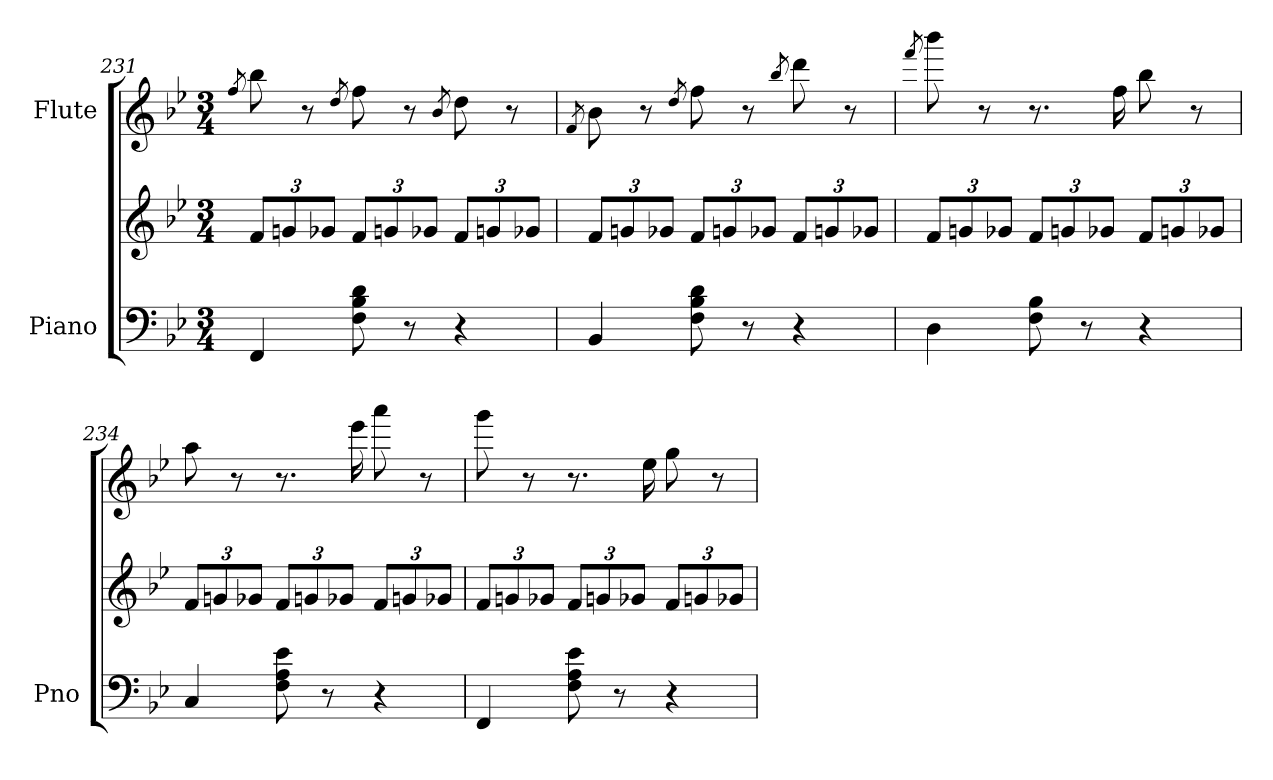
**kern	**kern	**kern
*part2	*part2	*part1
*staff3	*staff2	*staff1
*I"Piano	*	*I"Flute
*I'Pno	*	*
*clefF4	*clefG2	*clefG2
*k[b-e-]	*k[b-e-]	*k[b-e-]
*B-:	*B-:	*B-:
*M3/4	*M3/4	*M3/4
=231	=231	=231
.	.	8qff/
*	*Xbrackettup	*
4FF/	12f/L	8bb-\
.	12gni/	.
.	.	8r
.	12g-X/J	.
.	.	8qdd/
8F\ 8B-\ 8d\	12f/L	8ff\
.	12gn/	.
8r	.	8r
.	12g-X/J	.
.	.	8qb-/
4r	12f/L	8dd\
.	12gn/	.
.	.	8r
.	12g-X/J	.
=232	=232	=232
.	.	8qf/
4BB-/	12f/L	8b-\
.	12gni/	.
.	.	8r
.	12g-X/J	.
.	.	8qdd/
8F\ 8B-\ 8d\	12f/L	8ff\
.	12gn/	.
8r	.	8r
.	12g-X/J	.
.	.	8qbb-/
4r	12f/L	8ddd\
.	12gn/	.
.	.	8r
.	12g-X/J	.
!!LO:PB:g=z
=233	=233	=233
.	.	8qfff/
4D\	12f/L	8bbb-\
.	12gni/	.
.	.	8r
.	12g-X/J	.
8F\ 8B-\	12f/L	8.r
.	12gn/	.
8r	.	.
.	12g-X/J	.
.	.	16ff\
4r	12f/L	8bb-\
.	12gn/	.
.	.	8r
.	12g-X/J	.
=234	=234	=234
4C/	12f/L	8aa\
.	12gni/	.
.	.	8r
.	12g-X/J	.
8F\ 8A\ 8e-\	12f/L	8.r
.	12gn/	.
8r	.	.
.	12g-X/J	.
.	.	16eee-\
4r	12f/L	8aaa\
.	12gn/	.
.	.	8r
.	12g-X/J	.
!!LO:LB:g=z
=235	=235	=235
4FF/	12f/L	8ggg\
.	12gni/	.
.	.	8r
.	12g-X/J	.
8F\ 8A\ 8e-\	12f/L	8.r
.	12gn/	.
8r	.	.
.	12g-X/J	.
.	.	16ee-\
4r	12f/L	8gg\
.	12gn/	.
.	.	8r
.	12g-X/J	.
=	=	=
*-	*-	*-
